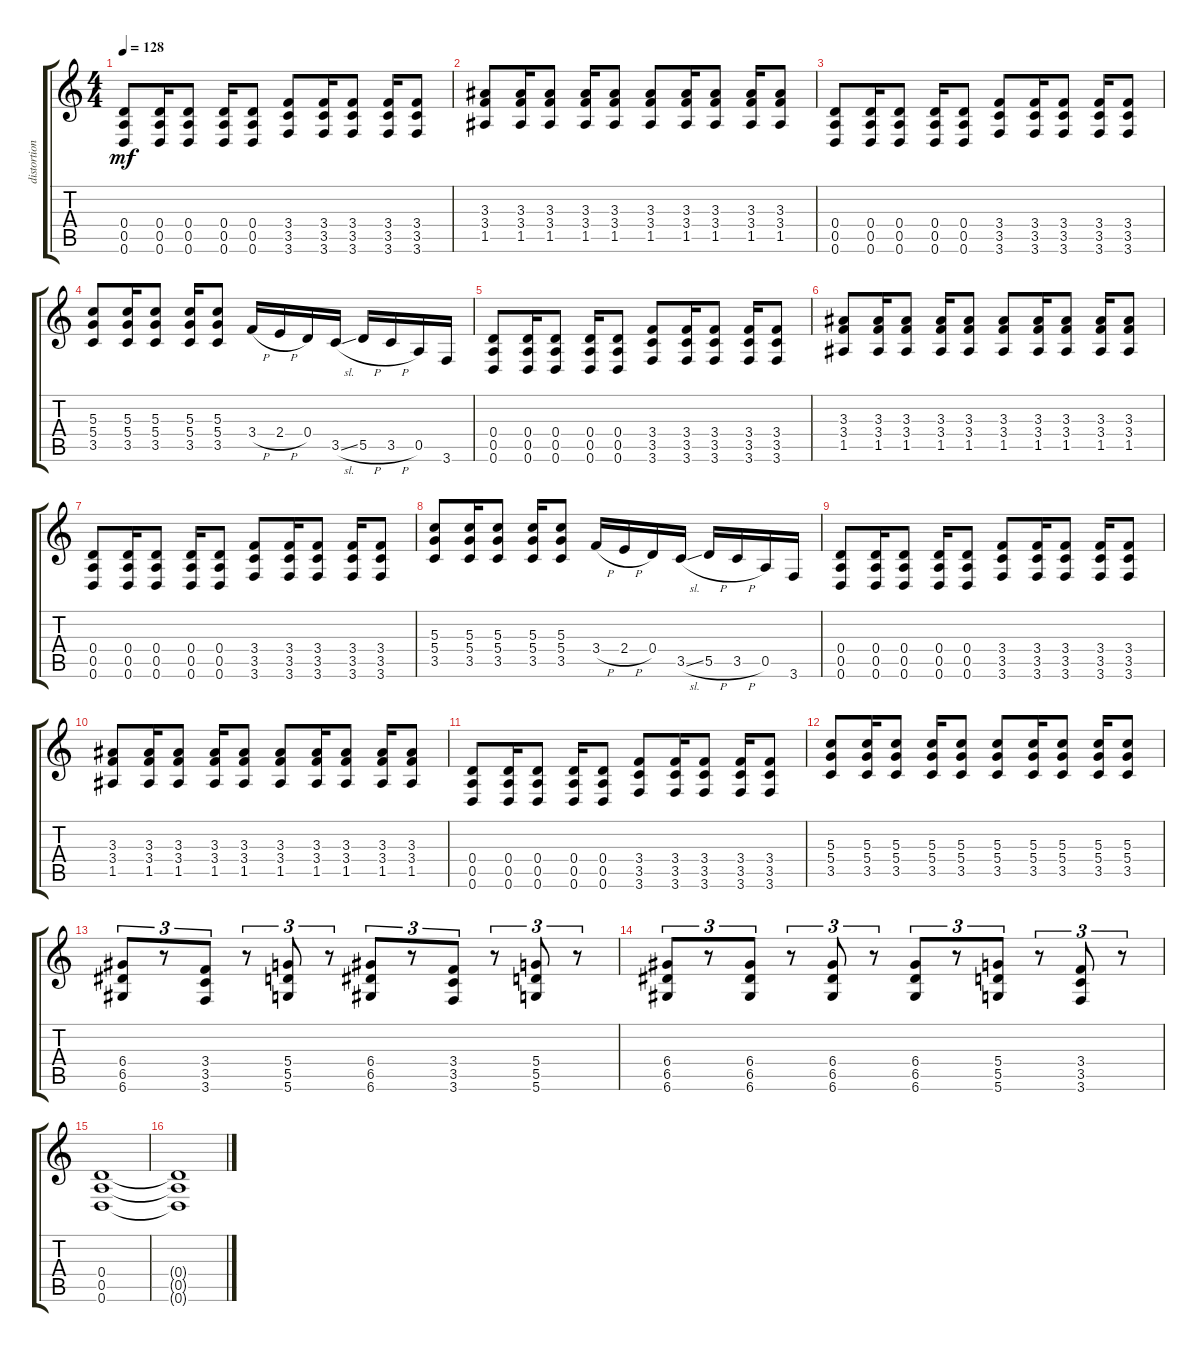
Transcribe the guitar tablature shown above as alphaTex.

\track ("distortion 1" "distortion") {instrument distortionguitar}
\staff {score tabs}
\tuning (E4 B3 G3 D3 A2 D2) {hide}
\ts (4 4)
\tempo 128
\clef g2
\ks c
(0.4 0.5 0.6).8{dy mf} (0.4 0.5 0.6).16 (0.4 0.5 0.6).8 (0.4 0.5 0.6).16 (0.4 0.5 0.6).8 (3.4 3.5 3.6).8 (3.4 3.5 3.6).16 (3.4 3.5 3.6).8 (3.4 3.5 3.6).16 (3.4 3.5 3.6).8 |
(3.3 3.4 1.5).8 (3.3 3.4 1.5).16 (3.3 3.4 1.5).8 (3.3 3.4 1.5).16 (3.3 3.4 1.5).8 (3.3 3.4 1.5).8 (3.3 3.4 1.5).16 (3.3 3.4 1.5).8 (3.3 3.4 1.5).16 (3.3 3.4 1.5).8 |
(0.4 0.5 0.6).8 (0.4 0.5 0.6).16 (0.4 0.5 0.6).8 (0.4 0.5 0.6).16 (0.4 0.5 0.6).8 (3.4 3.5 3.6).8 (3.4 3.5 3.6).16 (3.4 3.5 3.6).8 (3.4 3.5 3.6).16 (3.4 3.5 3.6).8 |
(5.3 5.4 3.5).8 (5.3 5.4 3.5).16 (5.3 5.4 3.5).8 (5.3 5.4 3.5).16 (5.3 5.4 3.5).8 3.4{h}.16 2.4{h}.16 0.4.16 3.5{sl}.16 5.5{h}.16 3.5{h}.16 0.5.16 3.6.16 |
(0.4 0.5 0.6).8 (0.4 0.5 0.6).16 (0.4 0.5 0.6).8 (0.4 0.5 0.6).16 (0.4 0.5 0.6).8 (3.4 3.5 3.6).8 (3.4 3.5 3.6).16 (3.4 3.5 3.6).8 (3.4 3.5 3.6).16 (3.4 3.5 3.6).8 |
(3.3 3.4 1.5).8 (3.3 3.4 1.5).16 (3.3 3.4 1.5).8 (3.3 3.4 1.5).16 (3.3 3.4 1.5).8 (3.3 3.4 1.5).8 (3.3 3.4 1.5).16 (3.3 3.4 1.5).8 (3.3 3.4 1.5).16 (3.3 3.4 1.5).8 |
(0.4 0.5 0.6).8 (0.4 0.5 0.6).16 (0.4 0.5 0.6).8 (0.4 0.5 0.6).16 (0.4 0.5 0.6).8 (3.4 3.5 3.6).8 (3.4 3.5 3.6).16 (3.4 3.5 3.6).8 (3.4 3.5 3.6).16 (3.4 3.5 3.6).8 |
(5.3 5.4 3.5).8 (5.3 5.4 3.5).16 (5.3 5.4 3.5).8 (5.3 5.4 3.5).16 (5.3 5.4 3.5).8 3.4{h}.16 2.4{h}.16 0.4.16 3.5{sl}.16 5.5{h}.16 3.5{h}.16 0.5.16 3.6.16 |
(0.4 0.5 0.6).8 (0.4 0.5 0.6).16 (0.4 0.5 0.6).8 (0.4 0.5 0.6).16 (0.4 0.5 0.6).8 (3.4 3.5 3.6).8 (3.4 3.5 3.6).16 (3.4 3.5 3.6).8 (3.4 3.5 3.6).16 (3.4 3.5 3.6).8 |
(3.3 3.4 1.5).8 (3.3 3.4 1.5).16 (3.3 3.4 1.5).8 (3.3 3.4 1.5).16 (3.3 3.4 1.5).8 (3.3 3.4 1.5).8 (3.3 3.4 1.5).16 (3.3 3.4 1.5).8 (3.3 3.4 1.5).16 (3.3 3.4 1.5).8 |
(0.4 0.5 0.6).8 (0.4 0.5 0.6).16 (0.4 0.5 0.6).8 (0.4 0.5 0.6).16 (0.4 0.5 0.6).8 (3.4 3.5 3.6).8 (3.4 3.5 3.6).16 (3.4 3.5 3.6).8 (3.4 3.5 3.6).16 (3.4 3.5 3.6).8 |
(5.3 5.4 3.5).8 (5.3 5.4 3.5).16 (5.3 5.4 3.5).8 (5.3 5.4 3.5).16 (5.3 5.4 3.5).8 (5.3 5.4 3.5).8 (5.3 5.4 3.5).16 (5.3 5.4 3.5).8 (5.3 5.4 3.5).16 (5.3 5.4 3.5).8 |
(6.4 6.5 6.6).8{tu (3 2)} r.8{tu (3 2)} (3.4 3.5 3.6).8{tu (3 2)} r.8{tu (3 2)} (5.4 5.5 5.6).8{tu (3 2)} r.8{tu (3 2)} (6.4 6.5 6.6).8{tu (3 2)} r.8{tu (3 2)} (3.4 3.5 3.6).8{tu (3 2)} r.8{tu (3 2)} (5.4 5.5 5.6).8{tu (3 2)} r.8{tu (3 2)} |
(6.4 6.5 6.6).8{tu (3 2)} r.8{tu (3 2)} (6.4 6.5 6.6).8{tu (3 2)} r.8{tu (3 2)} (6.4 6.5 6.6).8{tu (3 2)} r.8{tu (3 2)} (6.4 6.5 6.6).8{tu (3 2)} r.8{tu (3 2)} (5.4 5.5 5.6).8{tu (3 2)} r.8{tu (3 2)} (3.4 3.5 3.6).8{tu (3 2)} r.8{tu (3 2)} |
(0.4 0.5 0.6).1 |
(0.4{t} 0.5{t} 0.6{t}).1
